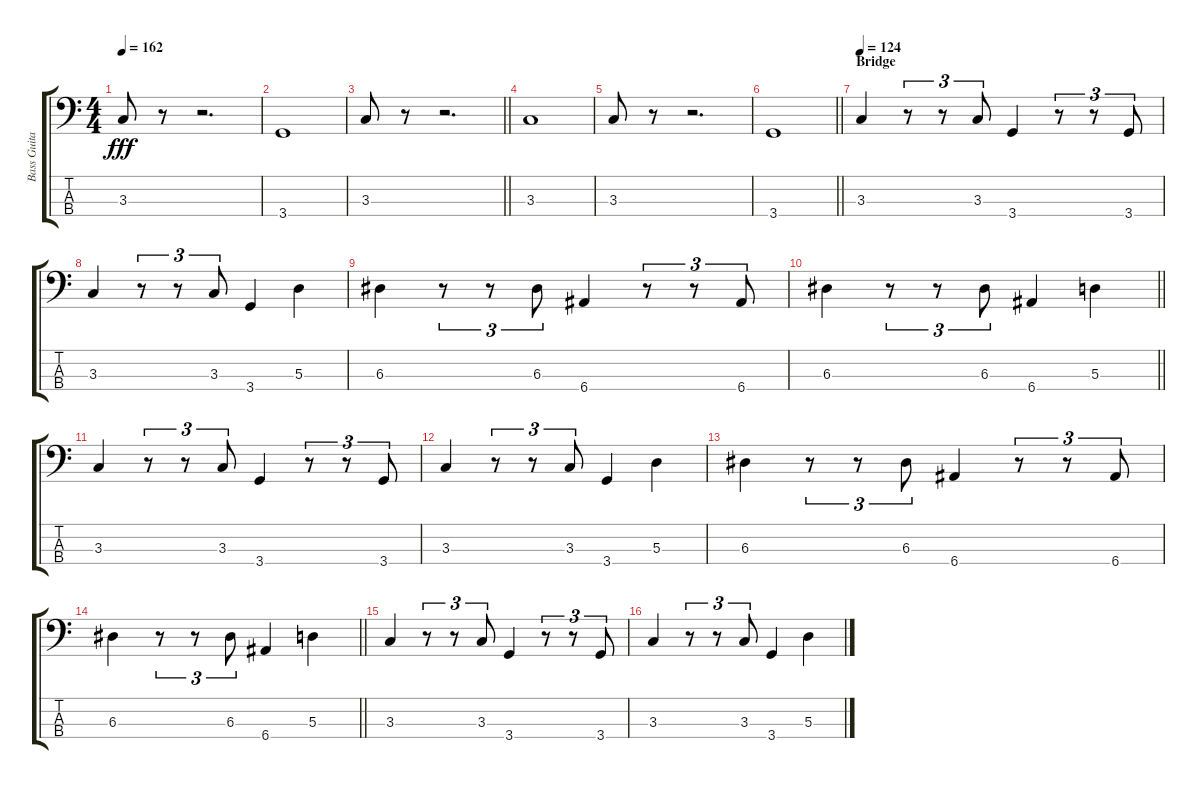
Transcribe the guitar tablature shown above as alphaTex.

\track ("Bass Guitar" "Bass Guita") {instrument electricbasspick}
\staff {score tabs}
\tuning (G2 D2 A1 E1) {hide}
\ts (4 4)
\tempo 162
\clef f4
\ks c
3.3.8{dy fff} r.8 r.2{d} |
3.4.1 |
\barLineRight lightlight
3.3.8 r.8 r.2{d} |
3.3.1 |
3.3.8 r.8 r.2{d} |
\barLineRight lightlight
3.4.1 |
\section ("" "Bridge")
\tempo 124
3.3.4 r.8{tu (3 2)} r.8{tu (3 2)} 3.3.8{tu (3 2)} 3.4.4 r.8{tu (3 2)} r.8{tu (3 2)} 3.4.8{tu (3 2)} |
3.3.4 r.8{tu (3 2)} r.8{tu (3 2)} 3.3.8{tu (3 2)} 3.4.4 5.3.4 |
6.3.4 r.8{tu (3 2)} r.8{tu (3 2)} 6.3.8{tu (3 2)} 6.4.4 r.8{tu (3 2)} r.8{tu (3 2)} 6.4.8{tu (3 2)} |
\barLineRight lightlight
6.3.4 r.8{tu (3 2)} r.8{tu (3 2)} 6.3.8{tu (3 2)} 6.4.4 5.3.4 |
3.3.4 r.8{tu (3 2)} r.8{tu (3 2)} 3.3.8{tu (3 2)} 3.4.4 r.8{tu (3 2)} r.8{tu (3 2)} 3.4.8{tu (3 2)} |
3.3.4 r.8{tu (3 2)} r.8{tu (3 2)} 3.3.8{tu (3 2)} 3.4.4 5.3.4 |
6.3.4 r.8{tu (3 2)} r.8{tu (3 2)} 6.3.8{tu (3 2)} 6.4.4 r.8{tu (3 2)} r.8{tu (3 2)} 6.4.8{tu (3 2)} |
\barLineRight lightlight
6.3.4 r.8{tu (3 2)} r.8{tu (3 2)} 6.3.8{tu (3 2)} 6.4.4 5.3.4 |
3.3.4 r.8{tu (3 2)} r.8{tu (3 2)} 3.3.8{tu (3 2)} 3.4.4 r.8{tu (3 2)} r.8{tu (3 2)} 3.4.8{tu (3 2)} |
3.3.4 r.8{tu (3 2)} r.8{tu (3 2)} 3.3.8{tu (3 2)} 3.4.4 5.3.4
